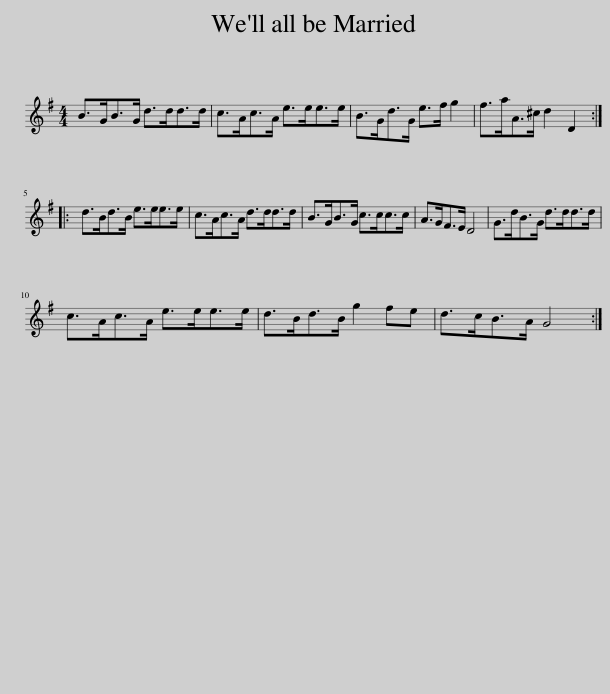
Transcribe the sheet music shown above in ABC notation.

X:1
L:1/8
M:4/4
I:linebreak $
K:G
V:1 treble
V:1
 B>GB>G d>dd>d | c>Ac>A e>ee>e | B>Gd>G e>f g2 | f>aA>^c d2 D2 ::$ d>Bd>B e>ee>e | %5
 c>Ac>A d>dd>d | B>GB>G c>cc>c | A>GF>E D4 | G>dB>G d>dd>d |$ c>Ac>A e>ee>e | %10
 d>Bd>B g2 fe | d>cB>A G4 :| %12
